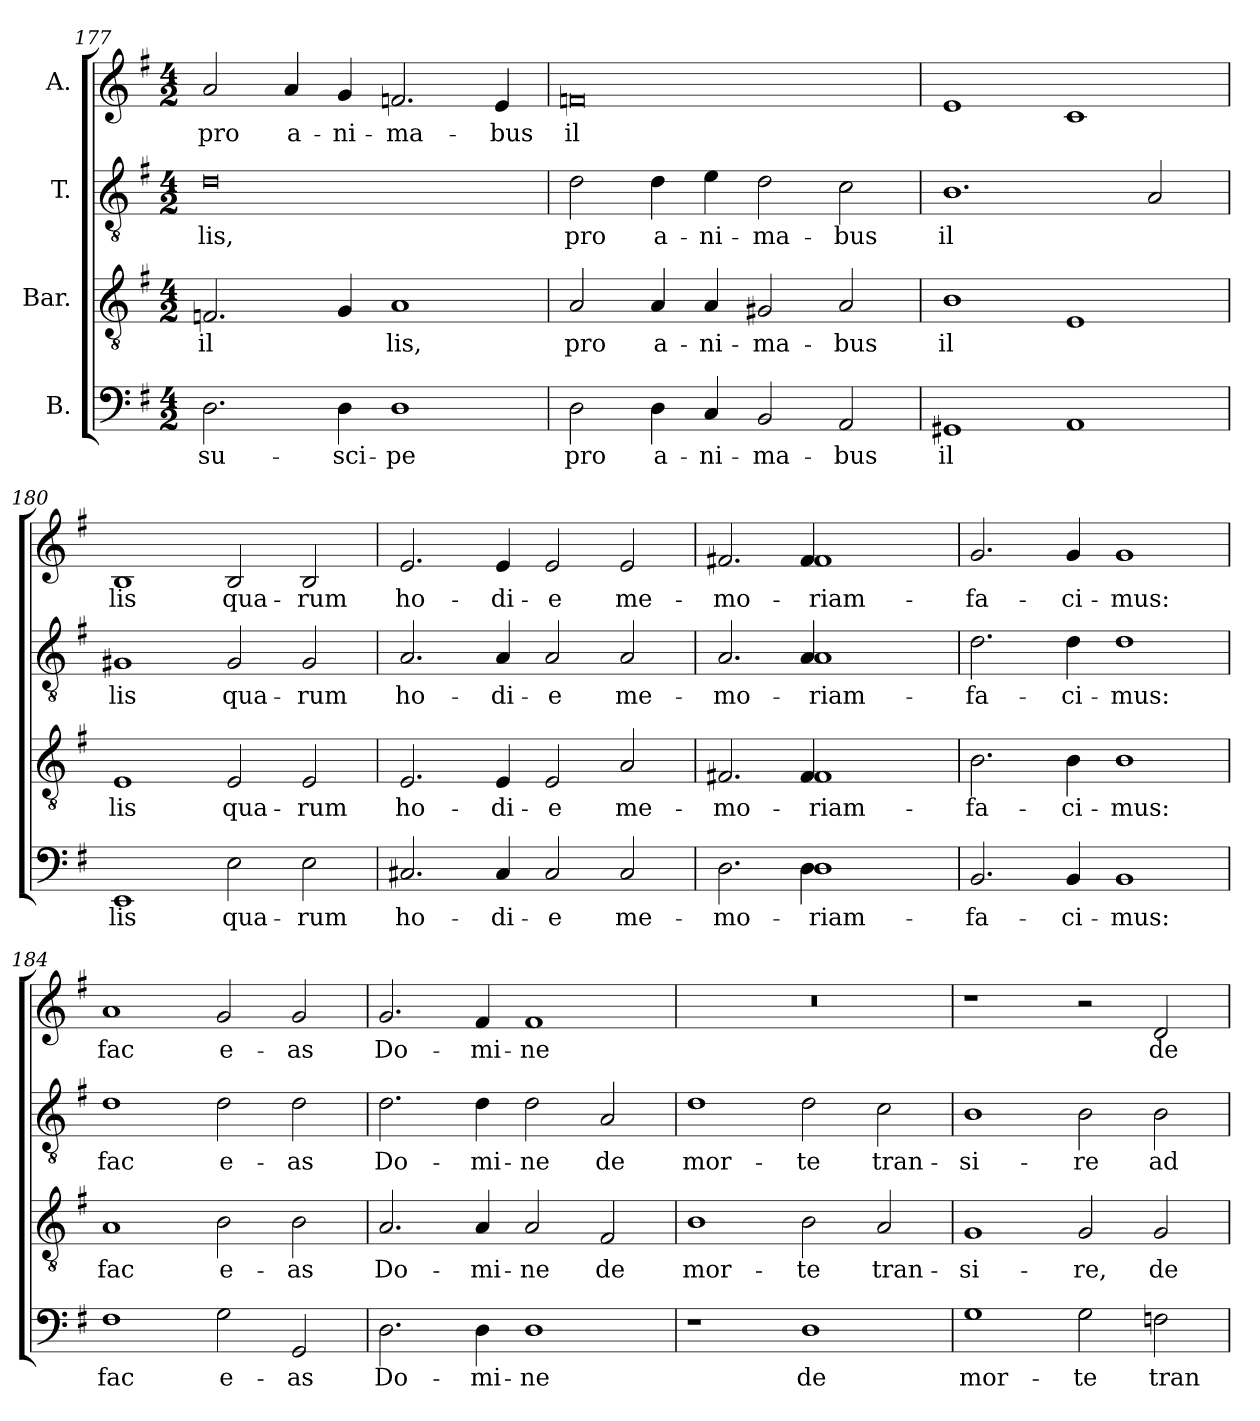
**kern	**text	**kern	**text	**kern	**text	**kern	**text
*part4	*part4	*part3	*part3	*part2	*part2	*part1	*part1
*staff4	*staff4	*staff3	*staff3	*staff2	*staff2	*staff1	*staff1
*I"B.	*	*I"Bar.	*	*I"T.	*	*I"A.	*
*clefF4	*	*clefGv2	*	*clefGv2	*	*clefG2	*
*k[f#]	*	*k[f#]	*	*k[f#]	*	*k[f#]	*
*G:	*	*G:	*	*G:	*	*G:	*
*M4/2	*	*M4/2	*	*M4/2	*	*M4/2	*
=177	=177	=177	=177	=177	=177	=177	=177
!	!LO:LY:b:cj	!	!LO:LY:b:cj	!	!LO:LY:b:cj	!	!LO:LY:b:cj
2.D\	su-	2.Fn/	il-	0d	-lis,	2a/	pro
!	!	!	!	!	!	!	!LO:LY:b:cj
.	.	.	.	.	.	4a/	a-
!	!LO:LY:b:cj	!	!LO:LY:b:cj	!	!	!	!LO:LY:b:cj
4D\	-sci-	4G/	--	.	.	4g/	-ni-
!	!LO:LY:b:cj	!	!LO:LY:b:cj	!	!	!	!LO:LY:b:cj
1D	-pe	1A	-lis,	.	.	2.fn/	-ma-
!	!	!	!	!	!	!	!LO:LY:b:cj
.	.	.	.	.	.	4e/	-bus
=178	=178	=178	=178	=178	=178	=178	=178
!	!LO:LY:b:cj	!	!LO:LY:b:cj	!	!LO:LY:b:cj	!	!LO:LY:b:cj
2D\	pro	2A/	pro	2d\	pro	0fn	il-
!	!LO:LY:b:cj	!	!LO:LY:b:cj	!	!LO:LY:b:cj	!	!
4D\	a-	4A/	a-	4d\	a-	.	.
!	!LO:LY:b:cj	!	!LO:LY:b:cj	!	!LO:LY:b:cj	!	!
4C/	-ni-	4A/	-ni-	4e\	-ni-	.	.
!	!LO:LY:b:cj	!	!LO:LY:b:cj	!	!LO:LY:b:cj	!	!
2BB/	-ma-	2G#X/	-ma-	2d\	-ma-	.	.
!	!LO:LY:b:cj	!	!LO:LY:b:cj	!	!LO:LY:b:cj	!	!
2AA/	-bus	2A/	-bus	2c\	-bus	.	.
=179	=179	=179	=179	=179	=179	=179	=179
!	!LO:LY:b:cj	!	!LO:LY:b:cj	!	!LO:LY:b:cj	!	!LO:LY:b:cj
1GG#X	il-	1B	il-	1.B	il-	1e	--
!	!LO:LY:b:cj	!	!LO:LY:b:cj	!	!	!	!LO:LY:b:cj
1AA	--	1E	--	.	.	1c	--
!	!	!	!	!	!LO:LY:b:cj	!	!
.	.	.	.	2A/	--	.	.
!!LO:PB:g=z
=180	=180	=180	=180	=180	=180	=180	=180
!	!LO:LY:b:cj	!	!LO:LY:b:cj	!	!LO:LY:b:cj	!	!LO:LY:b:cj
1EE	-lis	1E	-lis	1G#X	-lis	1B	-lis
!	!LO:LY:b:cj	!	!LO:LY:b:cj	!	!LO:LY:b:cj	!	!LO:LY:b:cj
2E\	qua-	2E/	qua-	2G#/	qua-	2B/	qua-
!	!LO:LY:b:cj	!	!LO:LY:b:cj	!	!LO:LY:b:cj	!	!LO:LY:b:cj
2E\	-rum	2E/	-rum	2G#/	-rum	2B/	-rum
=181	=181	=181	=181	=181	=181	=181	=181
!	!LO:LY:b:cj	!	!LO:LY:b:cj	!	!LO:LY:b:cj	!	!LO:LY:b:cj
2.C#X/	ho-	2.E/	ho-	2.A/	ho-	2.e/	ho-
!	!LO:LY:b:cj	!	!LO:LY:b:cj	!	!LO:LY:b:cj	!	!LO:LY:b:cj
4C#/	-di-	4E/	-di-	4A/	-di-	4e/	-di-
!	!LO:LY:b:cj	!	!LO:LY:b:cj	!	!LO:LY:b:cj	!	!LO:LY:b:cj
2C#/	-e	2E/	-e	2A/	-e	2e/	-e
!	!LO:LY:b:cj	!	!LO:LY:b:cj	!	!LO:LY:b:cj	!	!LO:LY:b:cj
2C#/	me-	2A/	me-	2A/	me-	2e/	me-
=182	=182	=182	=182	=182	=182	=182	=182
!	!LO:LY:b:cj	!	!LO:LY:b:cj	!	!LO:LY:b:cj	!	!LO:LY:b:cj
*^	*	*^	*	*^	*	*^	*
2.D\	2.ryy	-mo-	2.F#X/	2.ryy	-mo-	2.A/	2.ryy	-mo-	2.f#X/	2.ryy	-mo-
!	!	!LO:LY:b:cj	!	!	!LO:LY:b:cj	!	!	!LO:LY:b:cj	!	!	!LO:LY:b:cj
1D	4D\	-riam-	1F#	4F#/	-riam-	1A	4A/	-riam-	1f#	4f#/	-riam-
.	2.ryy	.	.	2.ryy	.	.	2.ryy	.	.	2.ryy	.
=183	=183	=183	=183	=183	=183	=183	=183	=183	=183	=183	=183
!	!	!LO:LY:b:cj	!	!	!LO:LY:b:cj	!	!	!LO:LY:b:cj	!	!	!LO:LY:b:cj
*v	*v	*	*	*	*	*v	*v	*	*v	*v	*
*	*	*v	*v	*	*	*	*	*
2.BB/	-fa-	2.B\	-fa-	2.d\	-fa-	2.g/	-fa-
!	!LO:LY:b:cj	!	!LO:LY:b:cj	!	!LO:LY:b:cj	!	!LO:LY:b:cj
4BB/	-ci-	4B\	-ci-	4d\	-ci-	4g/	-ci-
!	!LO:LY:b:cj	!	!LO:LY:b:cj	!	!LO:LY:b:cj	!	!LO:LY:b:cj
1BB	-mus:	1B	-mus:	1d	-mus:	1g	-mus:
=184	=184	=184	=184	=184	=184	=184	=184
!	!LO:LY:b:cj	!	!LO:LY:b:cj	!	!LO:LY:b:cj	!	!LO:LY:b:cj
1F#	fac	1A	fac	1d	fac	1a	fac
!	!LO:LY:b:cj	!	!LO:LY:b:cj	!	!LO:LY:b:cj	!	!LO:LY:b:cj
2G\	e-	2B\	e-	2d\	e-	2g/	e-
!	!LO:LY:b:cj	!	!LO:LY:b:cj	!	!LO:LY:b:cj	!	!LO:LY:b:cj
2GG/	-as	2B\	-as	2d\	-as	2g/	-as
=185	=185	=185	=185	=185	=185	=185	=185
!	!LO:LY:b:cj	!	!LO:LY:b:cj	!	!LO:LY:b:cj	!	!LO:LY:b:cj
2.D\	Do-	2.A/	Do-	2.d\	Do-	2.g/	Do-
!	!LO:LY:b:cj	!	!LO:LY:b:cj	!	!LO:LY:b:cj	!	!LO:LY:b:cj
4D\	-mi-	4A/	-mi-	4d\	-mi-	4f#/	-mi-
!	!LO:LY:b:cj	!	!LO:LY:b:cj	!	!LO:LY:b:cj	!	!LO:LY:b:cj
1D	-ne	2A/	-ne	2d\	-ne	1f#	-ne
!	!	!	!LO:LY:b:cj	!	!LO:LY:b:cj	!	!
.	.	2F#/	de	2A/	de	.	.
!!LO:PB:g=z
=186	=186	=186	=186	=186	=186	=186	=186
!	!	!	!LO:LY:b:cj	!	!LO:LY:b:cj	!	!
1r	.	1B	mor-	1d	mor-	0r	.
!	!LO:LY:b:cj	!	!LO:LY:b:cj	!	!LO:LY:b:cj	!	!
1D	de	2B\	-te	2d\	-te	.	.
!	!	!	!LO:LY:b:cj	!	!LO:LY:b:cj	!	!
.	.	2A/	tran-	2c\	tran-	.	.
=187	=187	=187	=187	=187	=187	=187	=187
!	!LO:LY:b:cj	!	!LO:LY:b:cj	!	!LO:LY:b:cj	!	!
1G	mor-	1G	-si-	1B	-si-	1r	.
!	!LO:LY:b:cj	!	!LO:LY:b:cj	!	!LO:LY:b:cj	!	!
2G\	-te	2G/	-re,	2B\	-re	2r	.
!	!LO:LY:b:cj	!	!LO:LY:b:cj	!	!LO:LY:b:cj	!	!LO:LY:b:cj
2Fn\	tran-	2G/	de	2B\	ad	2d/	de
=	=	=	=	=	=	=	=
*-	*-	*-	*-	*-	*-	*-	*-
